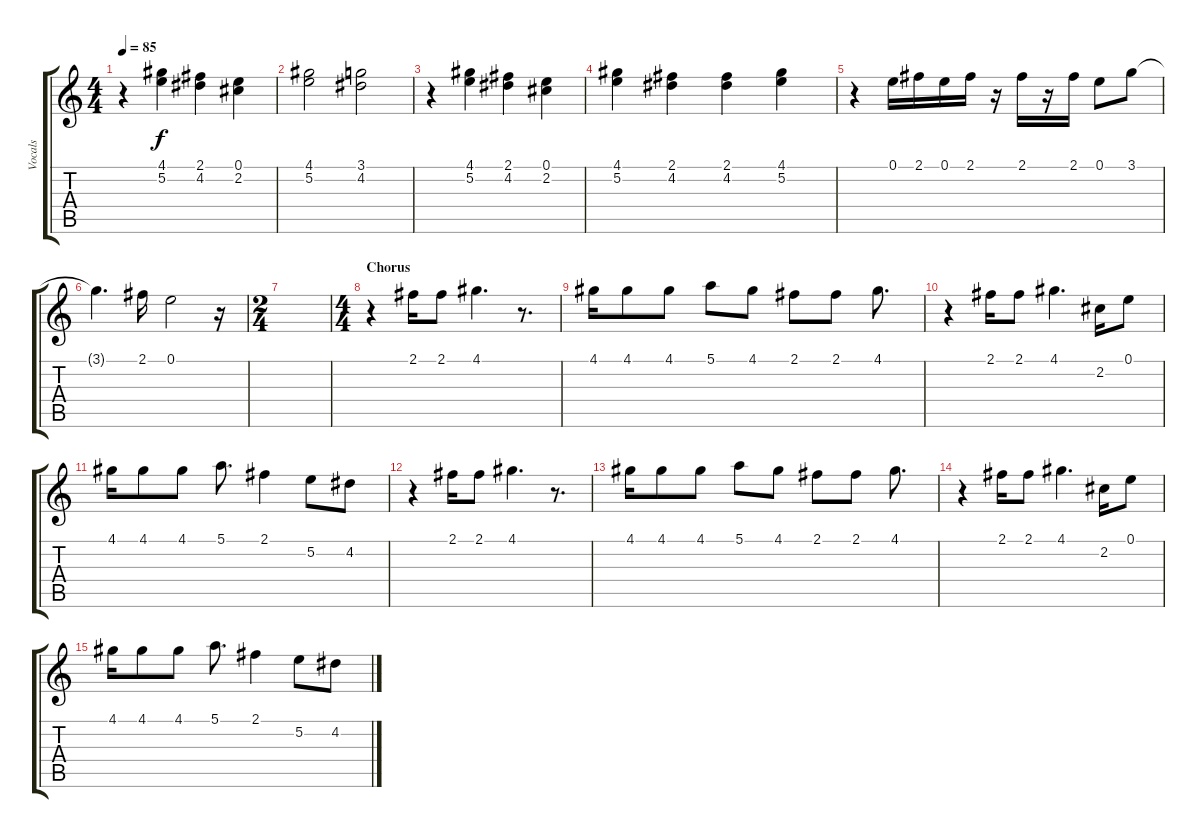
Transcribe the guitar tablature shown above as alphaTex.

\track ("Vocals" "Vocals") {instrument electricguitarjazz}
\staff {score tabs}
\tuning (E4 B3 G3 D3 A2 E2) {hide}
\ts (4 4)
\tempo 85
\clef g2
\ks c
r.4{dy f} (4.1 5.2).4 (2.1 4.2).4 (0.1 2.2).4 |
(4.1 5.2).2 (3.1 4.2).2 |
r.4 (4.1 5.2).4 (2.1 4.2).4 (0.1 2.2).4 |
(4.1 5.2).4 (2.1 4.2).4 (2.1 4.2).4 (4.1 5.2).4 |
r.4 0.1.16 2.1.16 0.1.16 2.1.16 r.16 2.1.16 r.16 2.1.16 0.1.8 3.1.8 |
3.1{t}.4{d} 2.1.16 0.1.2 r.16 |
\ts (2 4)
|
\ts (4 4)
\section ("" "Chorus")
r.4 2.1.16 2.1.8 4.1.4{d} r.8{d} |
4.1.16 4.1.8 4.1.8 5.1.8 4.1.8 2.1.8 2.1.8 4.1.8{d} |
r.4 2.1.16 2.1.8 4.1.4{d} 2.2.16 0.1.8 |
4.1.16 4.1.8 4.1.8 5.1.8{d} 2.1.4 5.2.8 4.2.8 |
r.4 2.1.16 2.1.8 4.1.4{d} r.8{d} |
4.1.16 4.1.8 4.1.8 5.1.8 4.1.8 2.1.8 2.1.8 4.1.8{d} |
r.4 2.1.16 2.1.8 4.1.4{d} 2.2.16 0.1.8 |
4.1.16 4.1.8 4.1.8 5.1.8{d} 2.1.4 5.2.8 4.2.8
